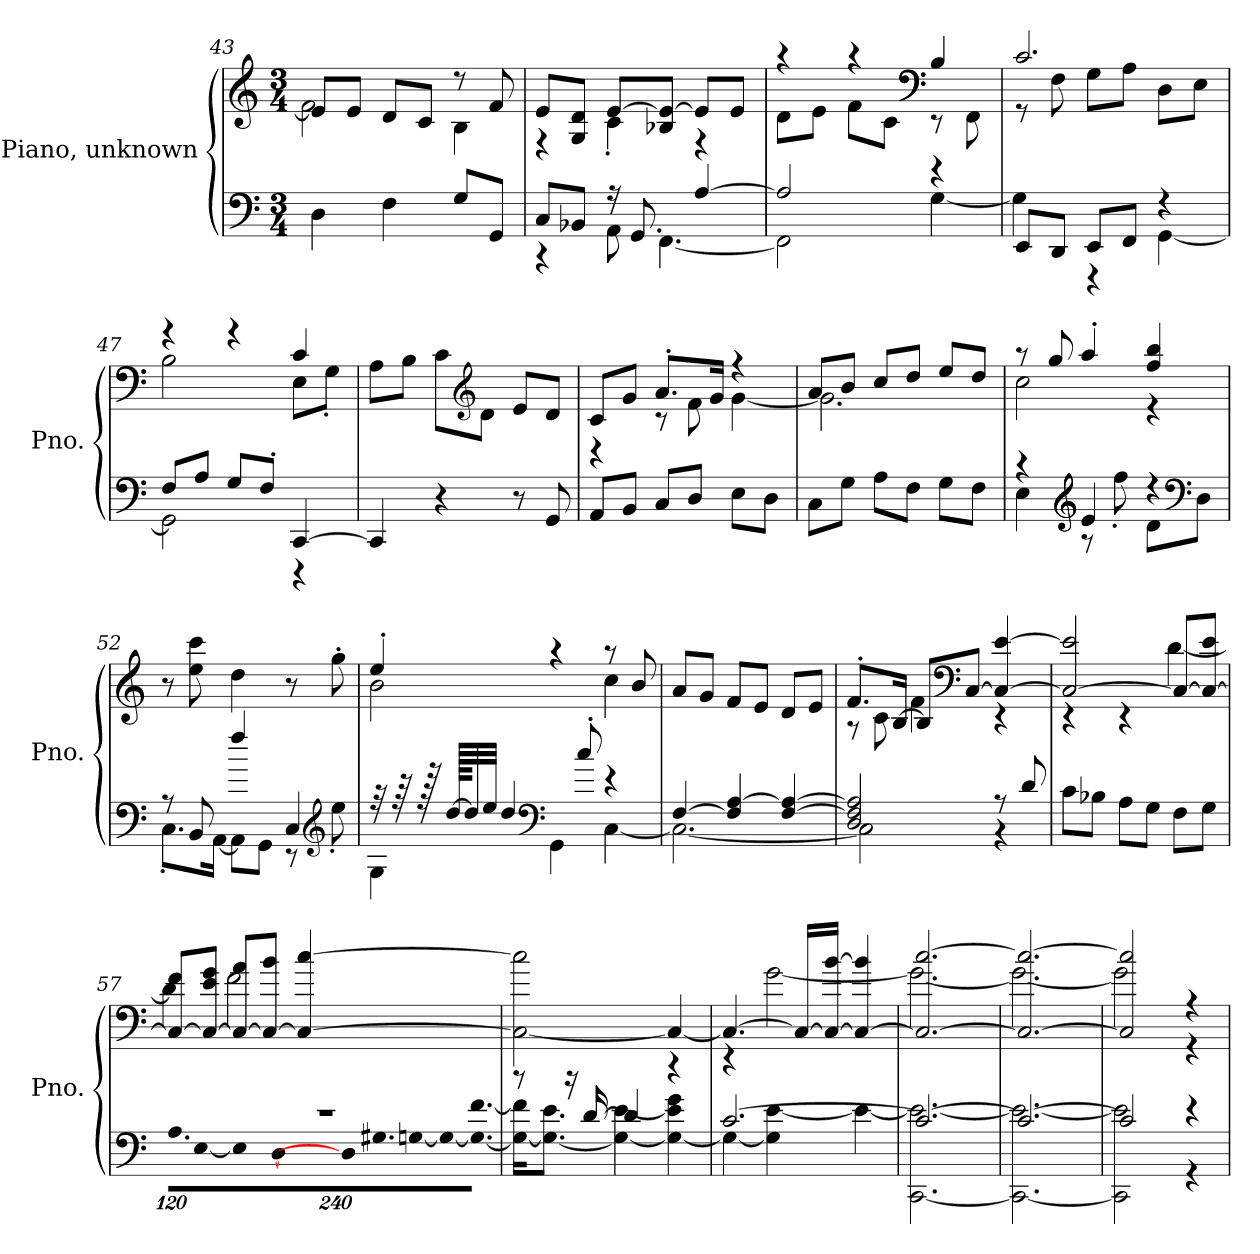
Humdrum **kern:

**kern	**kern
*part1	*part1
*staff2	*staff1
*I"Piano, unknown	*
*I'Pno.	*
*clefF4	*clefG2
*k[]	*k[]
*M3/4	*M3/4
=43	=43
*	*^
4D\	8e/L]	2f\
.	8e/J	.
4F\	8d/L	.
.	8c/J	.
8G/L	8r	4B\
8GG/J	8f/	.
=44	=44	=44
*^	*	*
8C/L	4r	8e/L	4r
8BB-X/J	.	8G/ 8d/J	.
16r	8AA\	[8e/L	4c'\
8.GG/	.	.	.
.	[4.FF\	8B-X/ 8e/_J	.
[4A/	.	8e/L]	4r
.	.	8e/J	.
!!LO:LB:g=z	!!
=45	=45	=45	=45
2A/]	2FF\]	4r	8d\L
.	.	.	8e\J
.	.	4r	8f\L
.	.	.	8c\J
*	*	*clefF4	*
4r	[4G\	4B/	8r
.	.	.	8FF\
=46	=46	=46	=46
8EE/L	4G\]	2.c/	8r
8DD/J	.	.	8F\
8EE/L	4r	.	8G\L
8FF/J	.	.	8A\J
4r	[4GG\	.	8D\L
.	.	.	8E\J
=47	=47	=47	=47
8F/L	2GG\]	4r	2B\
8A/J	.	.	.
8G/L	.	4r	.
8F'/J	.	.	.
[4CC/	4r	4c/	8E\L
.	.	.	8G'\J
*v	*v	*	*
*	*v	*v
=48	=48
4CC/]	8A\L
.	8B\J
4r	8c\L
*	*clefG2
.	8d\J
8r	8e/L
8GG/	8d/J
=49	=49
*	*^
8AA/L	8c/L	4r
8BB/J	8g/J	.
8C/L	8.a'/L	8r
8D/J	.	8f\
.	16g/Jk	.
8E\L	4r	[4g\
8D\J	.	.
!!LO:LB:g=z	!!
=50	=50	=50
8C\L	8a/L	2.g\]
8G\J	8b/J	.
8A\L	8cc/L	.
8F\J	8dd/J	.
8G\L	8ee/L	.
8F\J	8dd/J	.
=51	=51	=51
*^	*	*
4r	4E\	8r	2cc\
.	.	8gg/	.
*clefG2	*	*	*
4e/	8r	4aa'/	.
.	8ff'\	.	.
4r	8d\L	4ff/ 4bb/	4r
*clefF4	*	*	*
.	8D\J	.	.
*	*	*v	*v
=52	=52	=52
8r	8.C'\L	8r
8BB/	.	8ee\ 8ccc\
.	[16AA\Jk	.
4ff/	8AA\L]	4dd\
.	8GG\J	.
4C/	8r	8r
*clefG2	*	*
.	8ee'\	8gg'\
=53	=53	=53
*	*	*^
32r	4G\	4ee'/	2b\
64r	.	.	.
128r	.	.	.
[128dd/KKLLL	.	.	.
32dd/]	.	.	.
32ee/JJJ	.	.	.
4dd/	.	.	.
*clefF4	*	*	*
.	4GG\	4r	.
8cc'/	.	.	.
4r	[4C\	8r	4cc\
.	.	8b/	.
*	*	*v	*v
!!LO:LB:g=z
=54	=54	=54
[4F/	2.C\_	8a/L
.	.	8g/J
4F/] [4A/	.	8f/L
.	.	8e/J
[4F/ 4A/_	.	8d/L
.	.	8e/J
=55	=55	=55
*	*	*^
2D/ 2F/] 2A/]	2C\]	8.f'/L	8r
.	.	.	8c\
.	.	[16B/Jk	.
.	.	8B/L]	4f\
*	*	*clefF4	*
.	.	[8C/J	.
8r	4r	4C/_ [4e/	4r
8d/	.	.	.
*v	*v	*	*
=56	=56	=56
8c\L	2C/_ 2e/]	4r
8B-X\J	.	.
8A\L	.	4r
8G\J	.	.
8F\L	8C/L_	[4d\
8G\J	8C/_ 8e/J	.
=57	=57	=57
*^	*	*
*	*Xbrackettup	*	*
!	!LO:N:vis=16.	!	!
2.r	960%103A\KL	8C/_ 8f/L	4d\]
!	!LO:N:vis=8	!	!
.	[960%137E\	.	.
.	.	8C/_ 8e/ 8g/J	.
!	!LO:N:vis=64	!	!
.	960%17E\KKK]	8C/_ 8a/L	2f\
!	!LO:N:vis=8	!	!
.	[960%137D\	.	.
.	.	8C/_ 8b/J	.
.	1920ryy	.	.
!	!LO:N:vis=64	!	!
.	960%17D\KKL]	.	.
!	!LO:N:vis=16.	!	!
.	960%103G#X\J	.	.
.	.	4C/_ [4cc/	.
!	!LO:N:vis=8	!	!
.	[960%137Gn\	.	.
!	!LO:N:vis=64	!	!
.	960%17G\KLL_	.	.
!	!LO:N:vis=32.	!	!
.	1920%103G\_ [1920%103f\JJJ	.	.
*	*	*v	*v
!!LO:PB:g=z
=58	=58	=58
8r	16G\_ 16f\]KL	2C\_ 2cc\]
.	8.G\_ 8.e\J	.
16r	.	.
[16d/	.	.
4d/]	4G\_ [4e\	.
4r	4G\_ 4e\] 4g\	4C/_
=59	=59	=59
*	*	*^
[2.c/	4G\_	4.C/_	4r
.	4G\] [4e\	.	[2g\
.	.	16C/LL_	.
.	.	16C/_ [16b/JJ	.
.	4e\_	4C/_ 4b/]	.
=60	=60	=60	=60
2.c/_	[2.CC\ 2.e\_	2.C/_ [2.cc/	2.g\_
=61	=61	=61	=61
2.c/_	2.CC\_ 2.e\_	2.C/_ 2.cc/_	2.g\_
=62	=62	=62	=62
2c/]	2CC\] 2e\]	2C/] 2cc/]	2g\]
4r	4r	4r	4r
*v	*v	*	*
*	*v	*v
=	=
*-	*-
